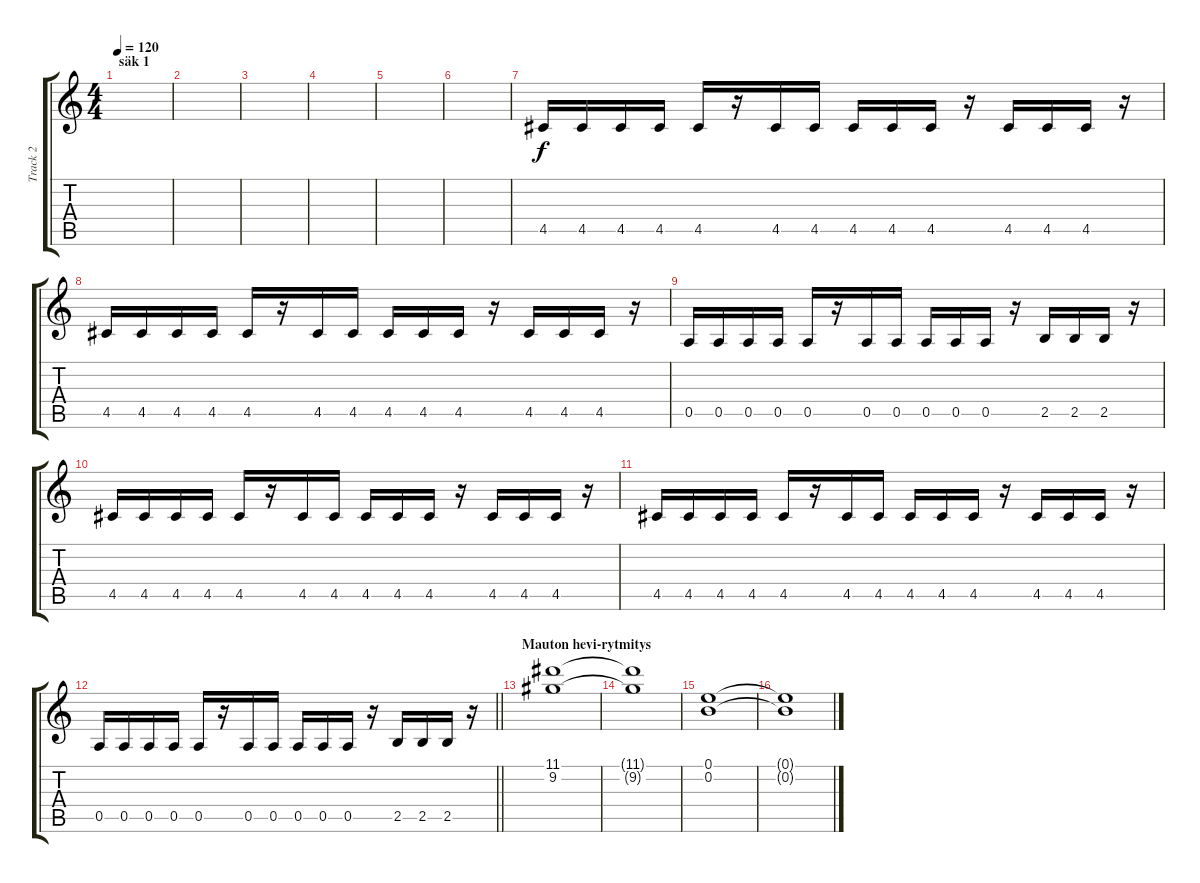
\track ("Track 2" "Track 2") {instrument overdrivenguitar}
\staff {score tabs}
\tuning (E4 B3 G3 D3 A2 E2) {hide}
\ts (4 4)
\section ("" "säk 1")
\tempo 120
\clef g2
\ks c
|
|
|
|
|
|
4.5.16 4.5.16 4.5.16 4.5.16 4.5.16 r.16 4.5.16 4.5.16 4.5.16 4.5.16 4.5.16 r.16 4.5.16 4.5.16 4.5.16 r.16 |
4.5.16 4.5.16 4.5.16 4.5.16 4.5.16 r.16 4.5.16 4.5.16 4.5.16 4.5.16 4.5.16 r.16 4.5.16 4.5.16 4.5.16 r.16 |
0.5.16 0.5.16 0.5.16 0.5.16 0.5.16 r.16 0.5.16 0.5.16 0.5.16 0.5.16 0.5.16 r.16 2.5.16 2.5.16 2.5.16 r.16 |
4.5.16 4.5.16 4.5.16 4.5.16 4.5.16 r.16 4.5.16 4.5.16 4.5.16 4.5.16 4.5.16 r.16 4.5.16 4.5.16 4.5.16 r.16 |
4.5.16 4.5.16 4.5.16 4.5.16 4.5.16 r.16 4.5.16 4.5.16 4.5.16 4.5.16 4.5.16 r.16 4.5.16 4.5.16 4.5.16 r.16 |
\barLineRight lightlight
0.5.16 0.5.16 0.5.16 0.5.16 0.5.16 r.16 0.5.16 0.5.16 0.5.16 0.5.16 0.5.16 r.16 2.5.16 2.5.16 2.5.16 r.16 |
\section ("" "Mauton hevi-rytmitys")
(11.1 9.2).1 |
(11.1{t} 9.2{t}).1 |
(0.1 0.2).1 |
(0.1{t} 0.2{t}).1
